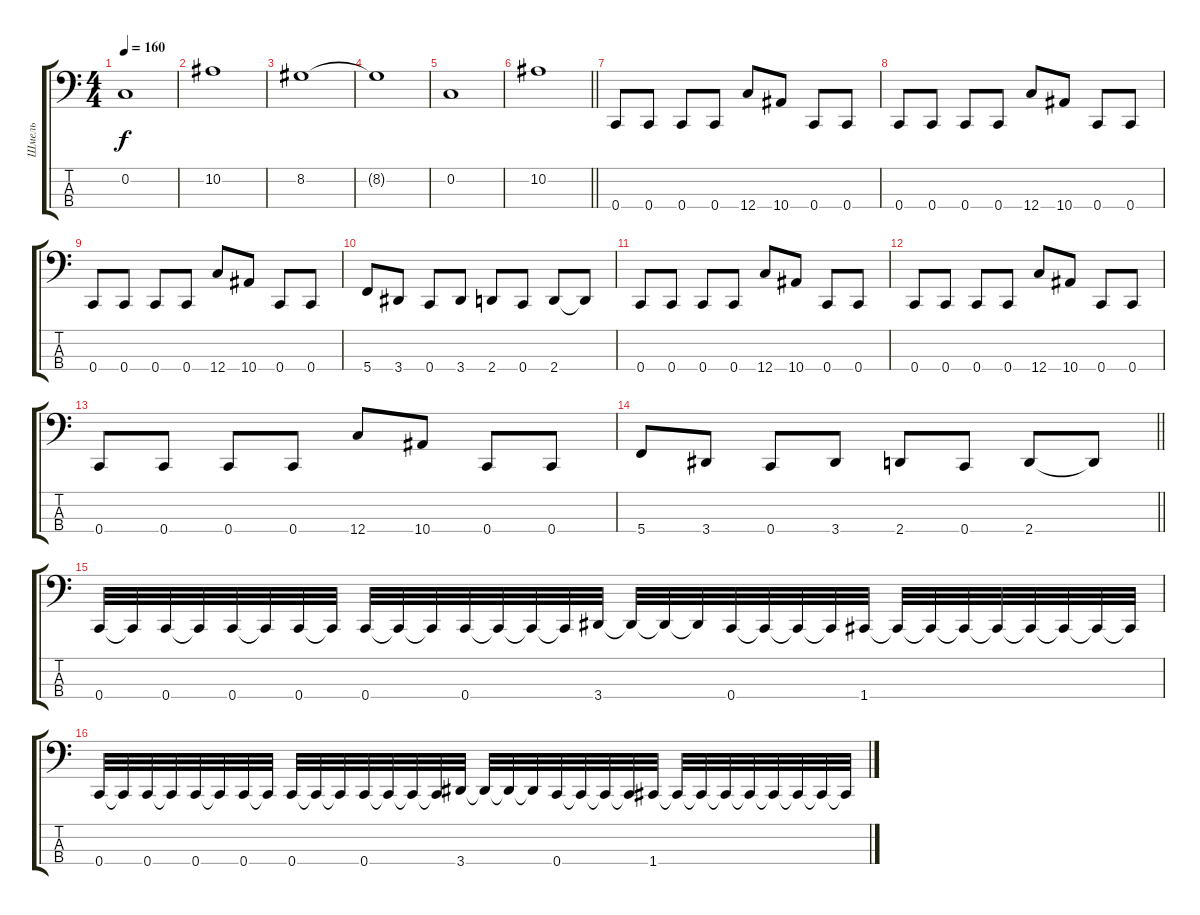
\track ("Шмель" "Шмель") {instrument electricbassfinger}
\staff {score tabs}
\tuning (F2 C2 G1 C1) {hide}
\ts (4 4)
\tempo 160
\clef f4
\ks c
0.2.1{dy f} |
10.2.1 |
8.2.1 |
8.2{t}.1 |
0.2.1 |
\barLineRight lightlight
10.2.1 |
0.4.8 0.4.8 0.4.8 0.4.8 12.4.8 10.4.8 0.4.8 0.4.8 |
0.4.8 0.4.8 0.4.8 0.4.8 12.4.8 10.4.8 0.4.8 0.4.8 |
0.4.8 0.4.8 0.4.8 0.4.8 12.4.8 10.4.8 0.4.8 0.4.8 |
5.4.8 3.4.8 0.4.8 3.4.8 2.4.8 0.4.8 2.4.8 2.4{t}.8 |
0.4.8 0.4.8 0.4.8 0.4.8 12.4.8 10.4.8 0.4.8 0.4.8 |
0.4.8 0.4.8 0.4.8 0.4.8 12.4.8 10.4.8 0.4.8 0.4.8 |
0.4.8 0.4.8 0.4.8 0.4.8 12.4.8 10.4.8 0.4.8 0.4.8 |
\barLineRight lightlight
5.4.8 3.4.8 0.4.8 3.4.8 2.4.8 0.4.8 2.4.8 2.4{t}.8 |
0.4.32 0.4{t}.32 0.4.32 0.4{t}.32 0.4.32 0.4{t}.32 0.4.32 0.4{t}.32 0.4.32 0.4{t}.32 0.4{t}.32 0.4.32 0.4{t}.32 0.4{t}.32 0.4{t}.32 3.4.32 3.4{t}.32 3.4{t}.32 3.4{t}.32 0.4.32 0.4{t}.32 0.4{t}.32 0.4{t}.32 1.4.32 1.4{t}.32 1.4{t}.32 1.4{t}.32 1.4{t}.32 1.4{t}.32 1.4{t}.32 1.4{t}.32 1.4{t}.32 |
0.4.32 0.4{t}.32 0.4.32 0.4{t}.32 0.4.32 0.4{t}.32 0.4.32 0.4{t}.32 0.4.32 0.4{t}.32 0.4{t}.32 0.4.32 0.4{t}.32 0.4{t}.32 0.4{t}.32 3.4.32 3.4{t}.32 3.4{t}.32 3.4{t}.32 0.4.32 0.4{t}.32 0.4{t}.32 0.4{t}.32 1.4.32 1.4{t}.32 1.4{t}.32 1.4{t}.32 1.4{t}.32 1.4{t}.32 1.4{t}.32 1.4{t}.32 1.4{t}.32
